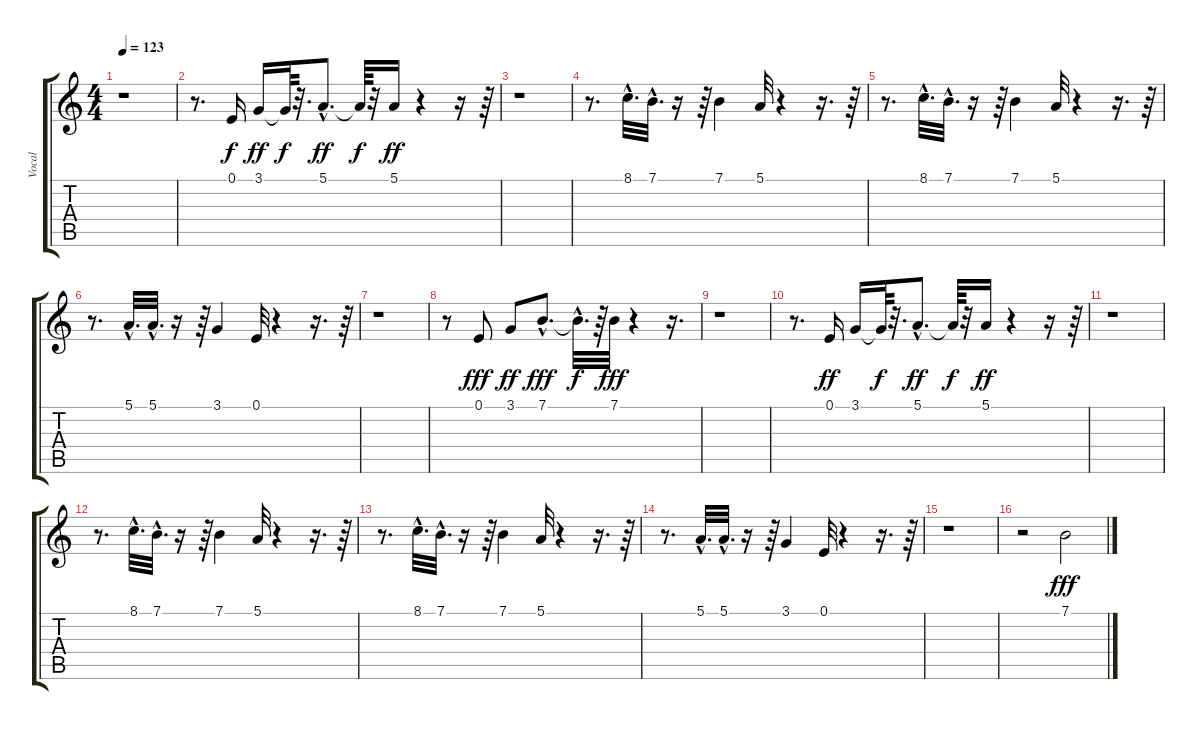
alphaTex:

\track ("Vocal" "Vocal") {instrument tuba}
\staff {score tabs}
\tuning (E4 B3 G3 D3 A2 E2) {hide}
\ts (4 4)
\tempo 123
\clef g2
\ks c
r.1{dy fff} |
r.8{d} 0.1.16{dy f} 3.1.16{dy ff} 3.1{t}.64{dy f} r.32{d} 5.1{hac}.8{d dy ff} 5.1{t}.64{dy f} r.32 5.1.16{dy ff} r.4 r.16 r.64 |
r.1 |
r.8{d} 8.1{hac}.32{d} 7.1{hac}.32{d} r.16 r.64 7.1.4 5.1.32 r.4 r.16{d} r.64 |
r.8{d} 8.1{hac}.32{d} 7.1{hac}.32{d} r.16 r.64 7.1.4 5.1.32 r.4 r.16{d} r.64 |
r.8{d} 5.1{hac}.32{d} 5.1{hac}.32{d} r.16 r.64 3.1.4 0.1.32 r.4 r.16{d} r.64 |
r.1 |
r.8 0.1.8{dy fff} 3.1.8{dy ff} 7.1{hac}.8{d dy fff} 7.1{hac t}.32{d dy f} r.64 7.1.32{dy fff} r.4 r.16{d} |
r.1 |
r.8{d} 0.1.16{dy ff} 3.1.16 3.1{t}.64{dy f} r.32{d} 5.1{hac}.8{d dy ff} 5.1{t}.64{dy f} r.32 5.1.16{dy ff} r.4 r.16 r.64 |
r.1 |
r.8{d} 8.1{hac}.32{d} 7.1{hac}.32{d} r.16 r.64 7.1.4 5.1.32 r.4 r.16{d} r.64 |
r.8{d} 8.1{hac}.32{d} 7.1{hac}.32{d} r.16 r.64 7.1.4 5.1.32 r.4 r.16{d} r.64 |
r.8{d} 5.1{hac}.32{d} 5.1{hac}.32{d} r.16 r.64 3.1.4 0.1.32 r.4 r.16{d} r.64 |
r.1 |
r.2 7.1.2{dy fff}
